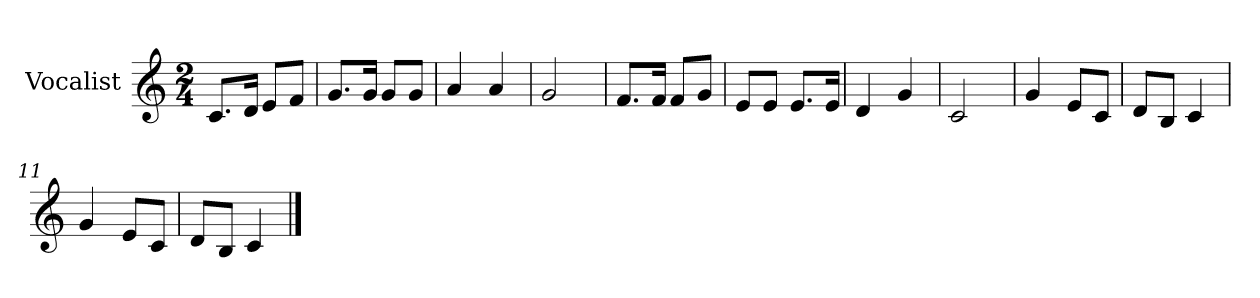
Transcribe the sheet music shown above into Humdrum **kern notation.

**kern
*part1
*staff1
*I"Vocalist
*k[]
*C:
*M2/4
=1
8.cL
16dJk
8eL
8fJ
=2
8.gL
16gJk
8gL
8gJ
=3
4a
4a
=4
2g
=5
8.fL
16fJk
8fL
8gJ
=6
8eL
8eJ
8.eL
16eJk
=7
4d
4g
=8
2c
=9
4g
8eL
8cJ
=10
8dL
8BJ
4c
=11
4g
8eL
8cJ
=12
8dL
8BJ
4c
==
*-
